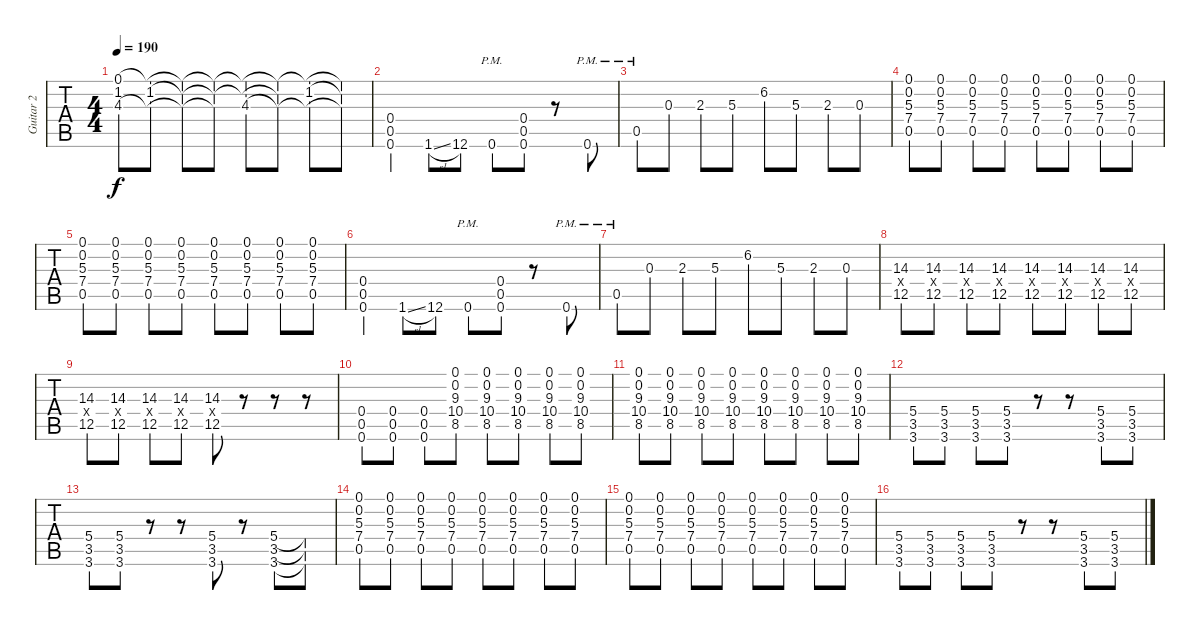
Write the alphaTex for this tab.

\track ("Guitar 2" "Guitar 2") {instrument distortionguitar}
\staff {tabs}
\tuning (Eb4 Bb3 Gb3 Db3 Ab2 Db2) {hide}
\ts (4 4)
\tempo 190
\clef g2
\ks c
(0.1{t} 1.2{t} 4.3{t}).8{dy f} (0.1{t} 1.2 4.3{t}).8 (0.1{t} 1.2{t} 4.3{t}).8 (0.1{t} 1.2{t} 4.3{t}).8 (0.1{t} 1.2{t} 4.3).8 (0.1{t} 1.2{t} 4.3{t}).8 (0.1{t} 1.2 4.3{t}).8 (0.1{t} 1.2{t} 4.3{t}).8 |
(0.4 0.5 0.6).4 1.6{sl}.8 12.6.8 0.6{pm}.8 (0.4 0.5 0.6).8 r.8 0.6{pm}.8 |
0.5{pm}.8 0.3.8 2.3.8 5.3.8 6.2.8 5.3.8 2.3.8 0.3.8 |
(0.1 0.2 5.3 7.4 0.5).8 (0.1 0.2 5.3 7.4 0.5).8 (0.1 0.2 5.3 7.4 0.5).8 (0.1 0.2 5.3 7.4 0.5).8 (0.1 0.2 5.3 7.4 0.5).8 (0.1 0.2 5.3 7.4 0.5).8 (0.1 0.2 5.3 7.4 0.5).8 (0.1 0.2 5.3 7.4 0.5).8 |
(0.1 0.2 5.3 7.4 0.5).8 (0.1 0.2 5.3 7.4 0.5).8 (0.1 0.2 5.3 7.4 0.5).8 (0.1 0.2 5.3 7.4 0.5).8 (0.1 0.2 5.3 7.4 0.5).8 (0.1 0.2 5.3 7.4 0.5).8 (0.1 0.2 5.3 7.4 0.5).8 (0.1 0.2 5.3 7.4 0.5).8 |
(0.4 0.5 0.6).4 1.6{sl}.8 12.6.8 0.6{pm}.8 (0.4 0.5 0.6).8 r.8 0.6{pm}.8 |
0.5{pm}.8 0.3.8 2.3.8 5.3.8 6.2.8 5.3.8 2.3.8 0.3.8 |
(14.3 7.4{x} 12.5).8 (14.3 7.4{x} 12.5).8 (14.3 7.4{x} 12.5).8 (14.3 7.4{x} 12.5).8 (14.3 7.4{x} 12.5).8 (14.3 7.4{x} 12.5).8 (14.3 7.4{x} 12.5).8 (14.3 7.4{x} 12.5).8 |
(14.3 7.4{x} 12.5).8 (14.3 7.4{x} 12.5).8 (14.3 7.4{x} 12.5).8 (14.3 7.4{x} 12.5).8 (14.3 7.4{x} 12.5).8 r.8 r.8 r.8 |
(0.4 0.5 0.6).8 (0.4 0.5 0.6).8 (0.4 0.5 0.6).8 (0.1 0.2 9.3 10.4 8.5).8 (0.1 0.2 9.3 10.4 8.5).8 (0.1 0.2 9.3 10.4 8.5).8 (0.1 0.2 9.3 10.4 8.5).8 (0.1 0.2 9.3 10.4 8.5).8 |
(0.1 0.2 9.3 10.4 8.5).8 (0.1 0.2 9.3 10.4 8.5).8 (0.1 0.2 9.3 10.4 8.5).8 (0.1 0.2 9.3 10.4 8.5).8 (0.1 0.2 9.3 10.4 8.5).8 (0.1 0.2 9.3 10.4 8.5).8 (0.1 0.2 9.3 10.4 8.5).8 (0.1 0.2 9.3 10.4 8.5).8 |
(5.4 3.5 3.6).8 (5.4 3.5 3.6).8 (5.4 3.5 3.6).8 (5.4 3.5 3.6).8 r.8 r.8 (5.4 3.5 3.6).8 (5.4 3.5 3.6).8 |
(5.4 3.5 3.6).8 (5.4 3.5 3.6).8 r.8 r.8 (5.4 3.5 3.6).8 r.8 (5.4 3.5 3.6).8 (5.4{t} 3.5{t} 3.6{t}).8 |
(0.1 0.2 5.3 7.4 0.5).8 (0.1 0.2 5.3 7.4 0.5).8 (0.1 0.2 5.3 7.4 0.5).8 (0.1 0.2 5.3 7.4 0.5).8 (0.1 0.2 5.3 7.4 0.5).8 (0.1 0.2 5.3 7.4 0.5).8 (0.1 0.2 5.3 7.4 0.5).8 (0.1 0.2 5.3 7.4 0.5).8 |
(0.1 0.2 5.3 7.4 0.5).8 (0.1 0.2 5.3 7.4 0.5).8 (0.1 0.2 5.3 7.4 0.5).8 (0.1 0.2 5.3 7.4 0.5).8 (0.1 0.2 5.3 7.4 0.5).8 (0.1 0.2 5.3 7.4 0.5).8 (0.1 0.2 5.3 7.4 0.5).8 (0.1 0.2 5.3 7.4 0.5).8 |
(5.4 3.5 3.6).8 (5.4 3.5 3.6).8 (5.4 3.5 3.6).8 (5.4 3.5 3.6).8 r.8 r.8 (5.4 3.5 3.6).8 (5.4 3.5 3.6).8
